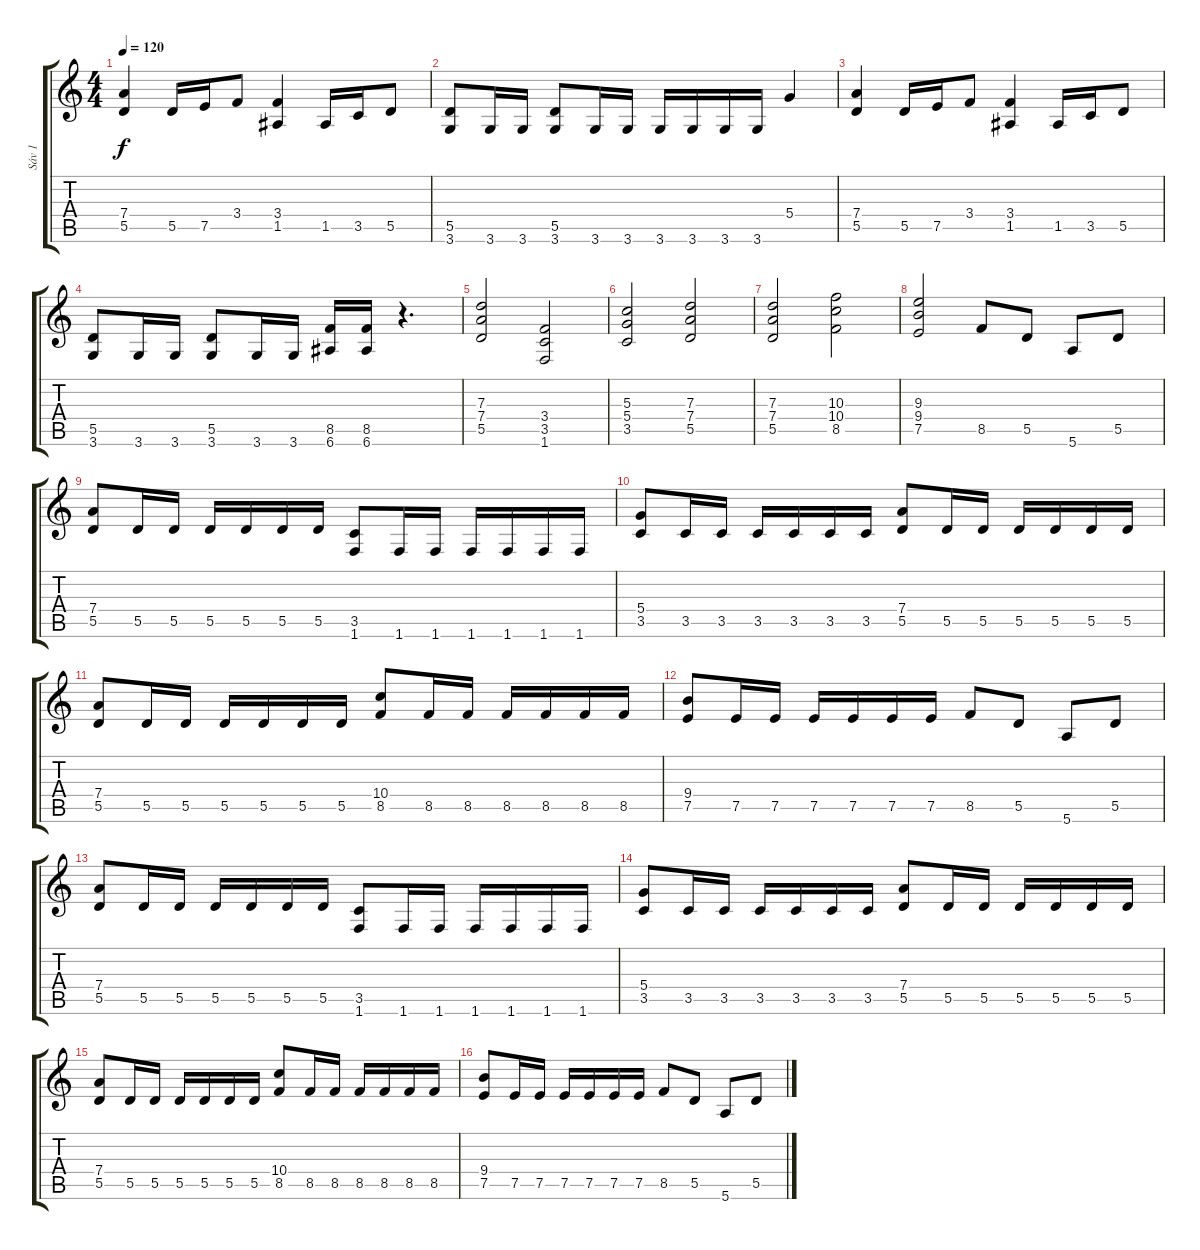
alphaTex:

\track ("Sáv 1" "Sáv 1") {instrument distortionguitar}
\staff {score tabs}
\tuning (E4 B3 G3 D3 A2 E2) {hide}
\ts (4 4)
\tempo 120
\clef g2
\ks c
(7.4 5.5).4{dy f} 5.5.16 7.5.16 3.4.8 (3.4 1.5).4 1.5.16 3.5.16 5.5.8 |
(5.5 3.6).8 3.6.16 3.6.16 (5.5 3.6).8 3.6.16 3.6.16 3.6.16 3.6.16 3.6.16 3.6.16 5.4.4 |
(7.4 5.5).4 5.5.16 7.5.16 3.4.8 (3.4 1.5).4 1.5.16 3.5.16 5.5.8 |
(5.5 3.6).8 3.6.16 3.6.16 (5.5 3.6).8 3.6.16 3.6.16 (8.5 6.6).16 (8.5 6.6).16 r.4{d} |
(7.3 7.4 5.5).2 (3.4 3.5 1.6).2 |
(5.3 5.4 3.5).2 (7.3 7.4 5.5).2 |
(7.3 7.4 5.5).2 (10.3 10.4 8.5).2 |
(9.3 9.4 7.5).2 8.5.8 5.5.8 5.6.8 5.5.8 |
(7.4 5.5).8 5.5.16 5.5.16 5.5.16 5.5.16 5.5.16 5.5.16 (3.5 1.6).8 1.6.16 1.6.16 1.6.16 1.6.16 1.6.16 1.6.16 |
(5.4 3.5).8 3.5.16 3.5.16 3.5.16 3.5.16 3.5.16 3.5.16 (7.4 5.5).8 5.5.16 5.5.16 5.5.16 5.5.16 5.5.16 5.5.16 |
(7.4 5.5).8 5.5.16 5.5.16 5.5.16 5.5.16 5.5.16 5.5.16 (10.4 8.5).8 8.5.16 8.5.16 8.5.16 8.5.16 8.5.16 8.5.16 |
(9.4 7.5).8 7.5.16 7.5.16 7.5.16 7.5.16 7.5.16 7.5.16 8.5.8 5.5.8 5.6.8 5.5.8 |
(7.4 5.5).8 5.5.16 5.5.16 5.5.16 5.5.16 5.5.16 5.5.16 (3.5 1.6).8 1.6.16 1.6.16 1.6.16 1.6.16 1.6.16 1.6.16 |
(5.4 3.5).8 3.5.16 3.5.16 3.5.16 3.5.16 3.5.16 3.5.16 (7.4 5.5).8 5.5.16 5.5.16 5.5.16 5.5.16 5.5.16 5.5.16 |
(7.4 5.5).8 5.5.16 5.5.16 5.5.16 5.5.16 5.5.16 5.5.16 (10.4 8.5).8 8.5.16 8.5.16 8.5.16 8.5.16 8.5.16 8.5.16 |
(9.4 7.5).8 7.5.16 7.5.16 7.5.16 7.5.16 7.5.16 7.5.16 8.5.8 5.5.8 5.6.8 5.5.8
